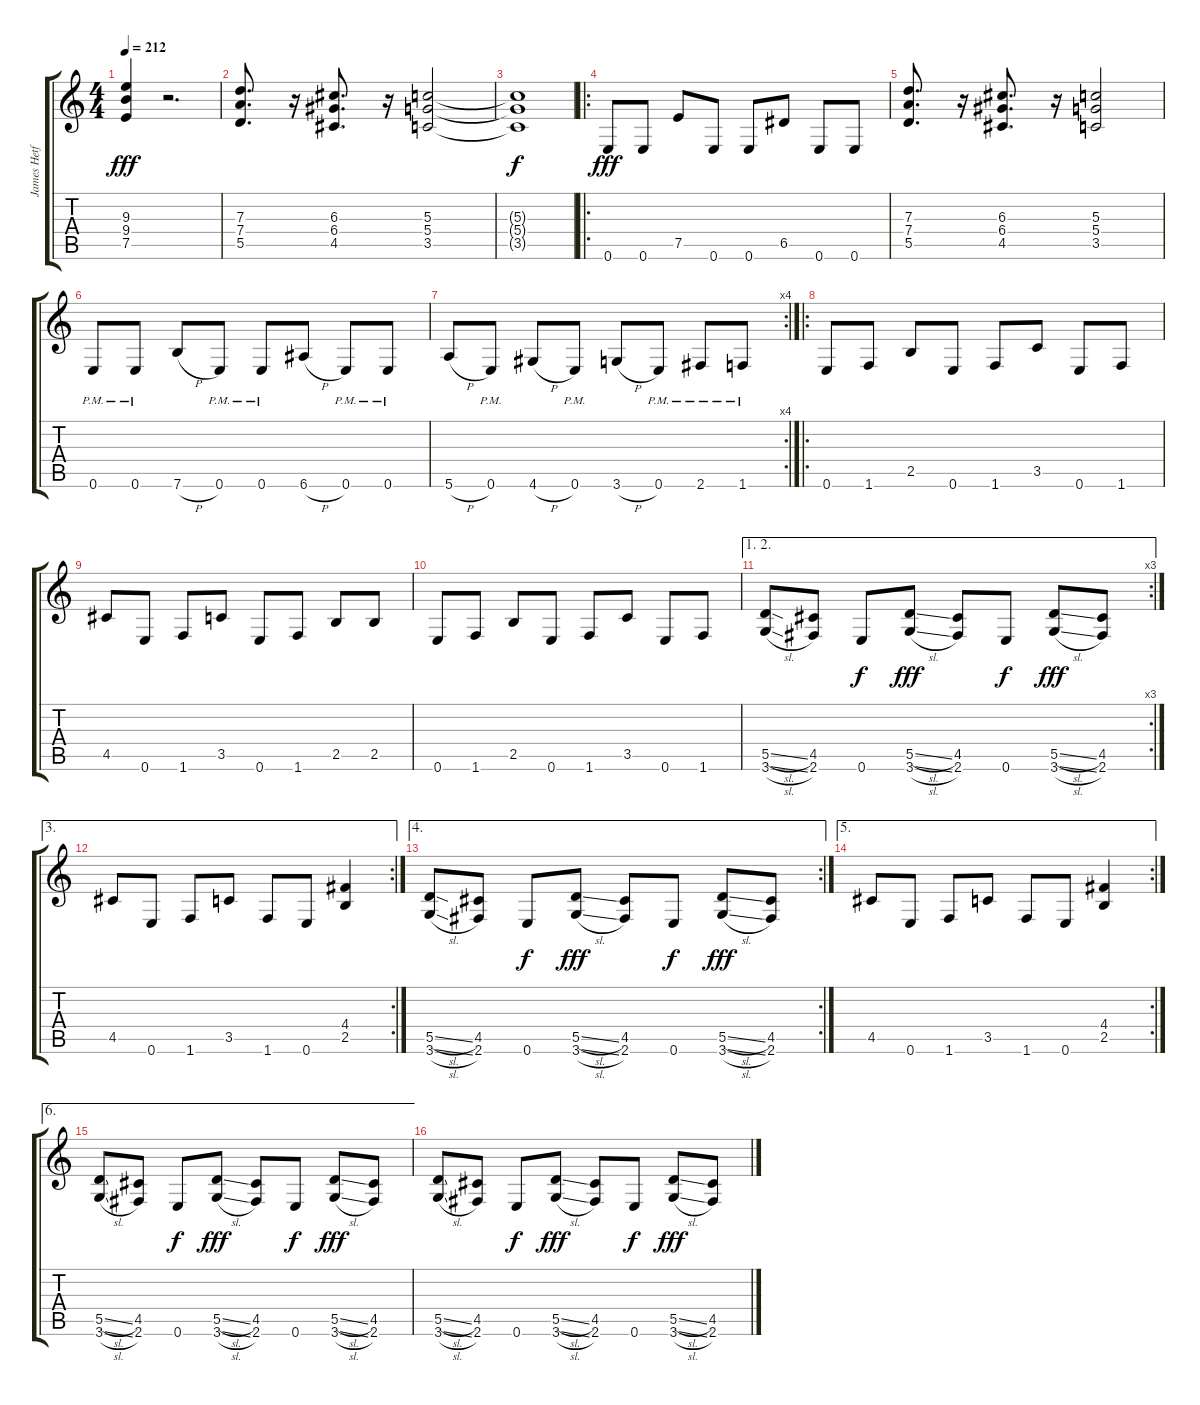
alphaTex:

\track ("James Hetfield" "James Hetf") {instrument distortionguitar}
\staff {score tabs}
\tuning (E4 B3 G3 D3 A2 E2) {hide}
\ts (4 4)
\tempo 212
\clef g2
\ks c
(9.3 9.4 7.5).4{dy fff instrument distortionguitar} r.2{d} |
(7.3 7.4 5.5).8{d} r.16 (6.3 6.4 4.5).8{d} r.16 (5.3 5.4 3.5).2 |
(5.3{t} 5.4{t} 3.5{t}).1{dy f} |
\ro
0.6.8{dy fff} 0.6.8 7.5.8 0.6.8 0.6.8 6.5.8 0.6.8 0.6.8 |
(7.3 7.4 5.5).8{d} r.16 (6.3 6.4 4.5).8{d} r.16 (5.3 5.4 3.5).2 |
0.6{pm}.8 0.6{pm}.8 7.6{h}.8 0.6{pm}.8 0.6{pm}.8 6.6{h}.8 0.6{pm}.8 0.6{pm}.8 |
\rc 4
5.6{h}.8 0.6{pm}.8 4.6{h}.8 0.6{pm}.8 3.6{h}.8 0.6{pm}.8 2.6{pm}.8 1.6{pm}.8 |
\ro
0.6.8 1.6.8 2.5.8 0.6.8 1.6.8 3.5.8 0.6.8 1.6.8 |
4.5.8 0.6.8 1.6.8 3.5.8 0.6.8 1.6.8 2.5.8 2.5.8 |
0.6.8 1.6.8 2.5.8 0.6.8 1.6.8 3.5.8 0.6.8 1.6.8 |
\ae (1 2)
\rc 3
(5.5{sl} 3.6{sl}).8 (4.5 2.6).8 0.6.8{dy f} (5.5{sl} 3.6{sl}).8{dy fff} (4.5 2.6).8 0.6.8{dy f} (5.5{sl} 3.6{sl}).8{dy fff} (4.5 2.6).8 |
\ae 3
\rc 2
4.5.8 0.6.8 1.6.8 3.5.8 1.6.8 0.6.8 (4.4 2.5).4 |
\ae 4
\rc 2
(5.5{sl} 3.6{sl}).8 (4.5 2.6).8 0.6.8{dy f} (5.5{sl} 3.6{sl}).8{dy fff} (4.5 2.6).8 0.6.8{dy f} (5.5{sl} 3.6{sl}).8{dy fff} (4.5 2.6).8 |
\ae 5
\rc 2
4.5.8 0.6.8 1.6.8 3.5.8 1.6.8 0.6.8 (4.4 2.5).4 |
\ae 6
(5.5{sl} 3.6{sl}).8 (4.5 2.6).8 0.6.8{dy f} (5.5{sl} 3.6{sl}).8{dy fff} (4.5 2.6).8 0.6.8{dy f} (5.5{sl} 3.6{sl}).8{dy fff} (4.5 2.6).8 |
(5.5{sl} 3.6{sl}).8 (4.5 2.6).8 0.6.8{dy f} (5.5{sl} 3.6{sl}).8{dy fff} (4.5 2.6).8 0.6.8{dy f} (5.5{sl} 3.6{sl}).8{dy fff} (4.5 2.6).8
